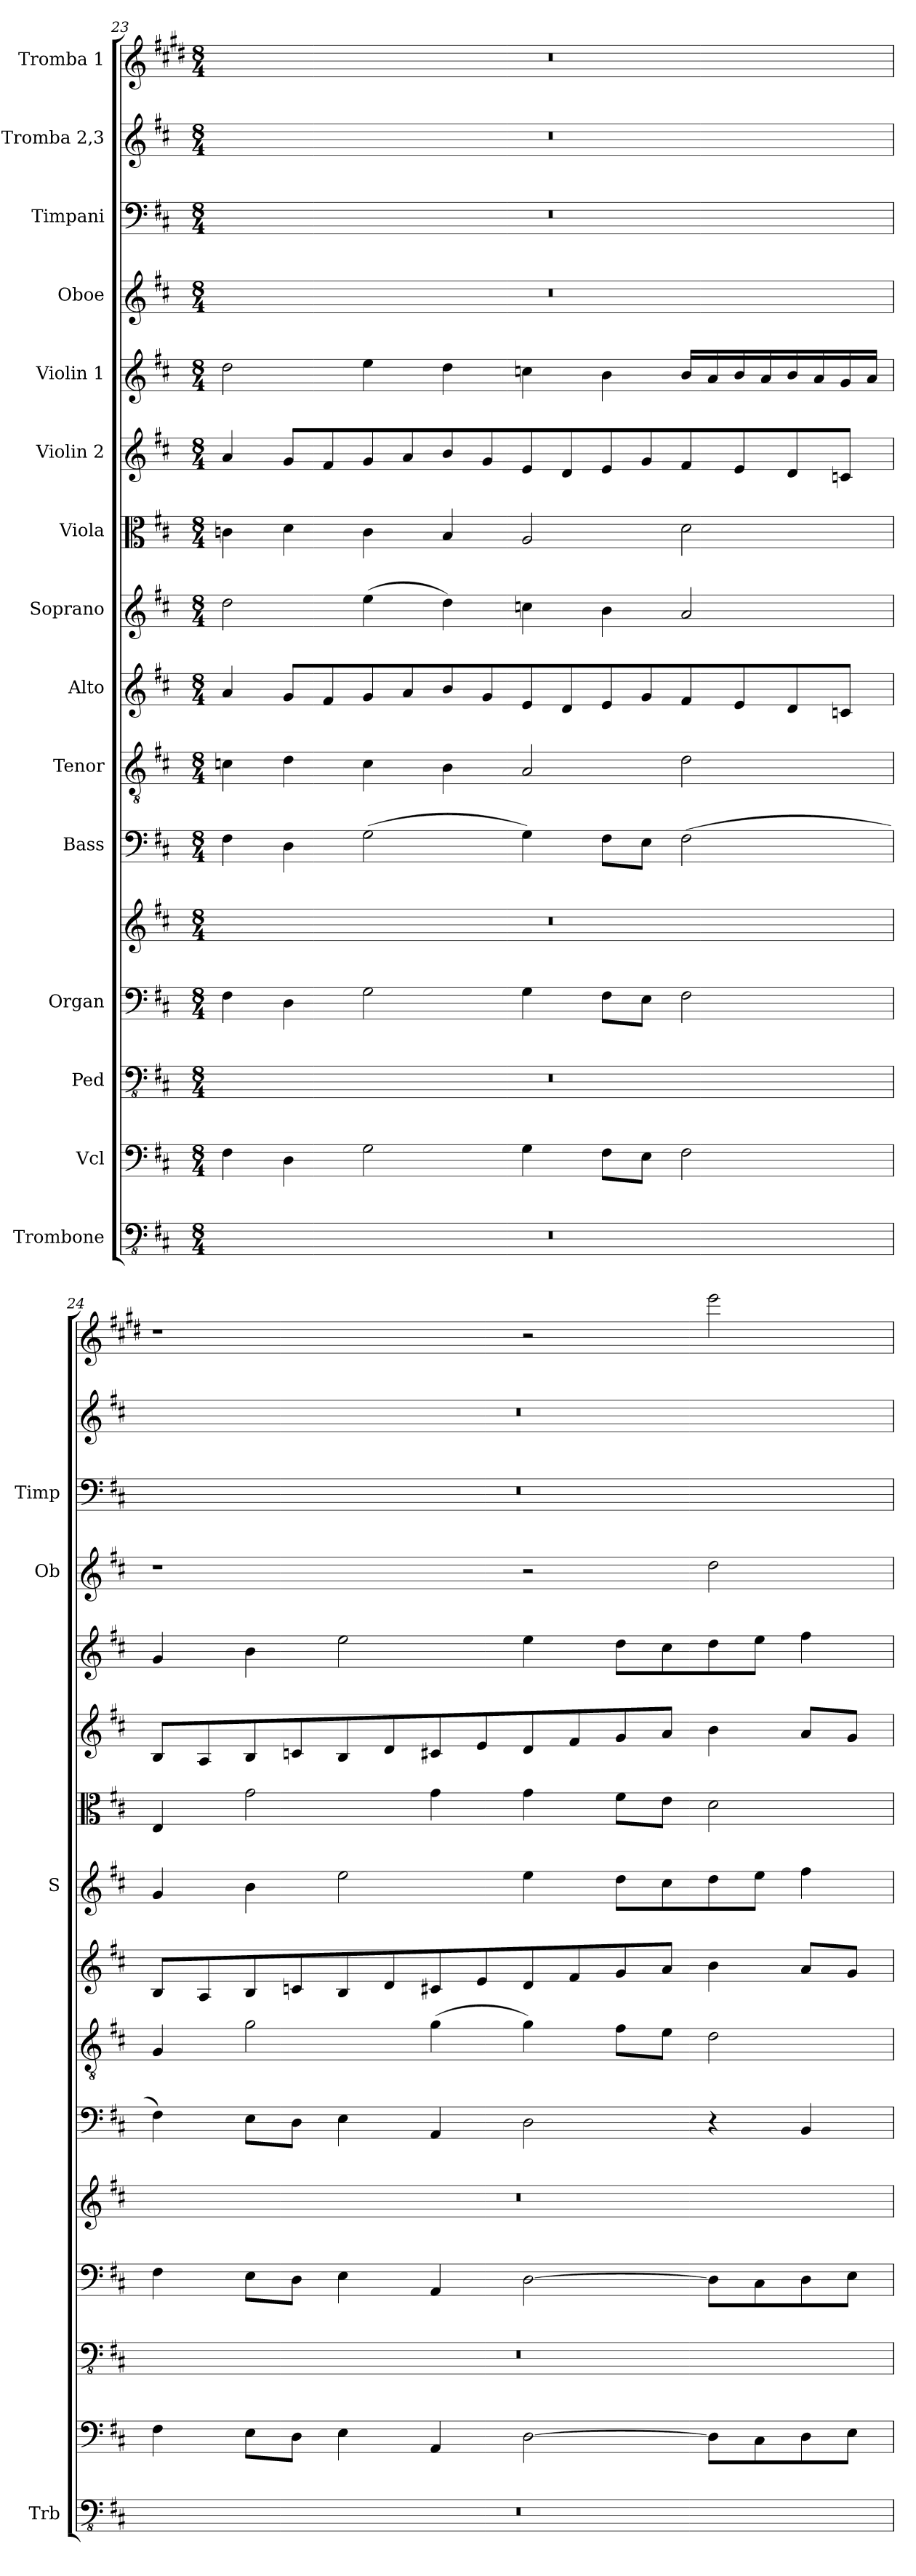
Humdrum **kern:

**kern	**kern	**kern	**kern	**kern	**kern	**kern	**kern	**kern	**kern	**kern	**kern	**kern	**kern	**kern	**kern
*part15	*part14	*part13	*part12	*part12	*part11	*part10	*part9	*part8	*part7	*part6	*part5	*part4	*part3	*part2	*part1
*staff16	*staff15	*staff14	*staff13	*staff12	*staff11	*staff10	*staff9	*staff8	*staff7	*staff6	*staff5	*staff4	*staff3	*staff2	*staff1
*I"Trombone	*I"Vcl	*I"Ped	*I"Organ	*	*I"Bass	*I"Tenor	*I"Alto	*I"Soprano	*I"Viola	*I"Violin 2	*I"Violin 1	*I"Oboe	*I"Timpani	*I"Tromba 2,3	*I"Tromba 1
*I'Trb	*	*	*	*	*	*	*	*I'S	*	*	*	*I'Ob	*I'Timp	*	*
*clefFv4	*clefF4	*clefFv4	*clefF4	*clefG2	*clefF4	*clefGv2	*clefG2	*clefG2	*clefC3	*clefG2	*clefG2	*clefG2	*clefF4	*clefG2	*clefG2
*	*	*	*	*	*	*	*	*	*	*	*	*	*	*	*ITrd1c2
*k[f#c#]	*k[f#c#]	*k[f#c#]	*k[f#c#]	*k[f#c#]	*k[f#c#]	*k[f#c#]	*k[f#c#]	*k[f#c#]	*k[f#c#]	*k[f#c#]	*k[f#c#]	*k[f#c#]	*k[f#c#]	*k[f#c#]	*k[f#c#]
*M8/4	*M8/4	*M8/4	*M8/4	*M8/4	*M8/4	*M8/4	*M8/4	*M8/4	*M8/4	*M8/4	*M8/4	*M8/4	*M8/4	*M8/4	*M8/4
=23	=23	=23	=23	=23	=23	=23	=23	=23	=23	=23	=23	=23	=23	=23	=23
0r	4F#\	0r	4F#\	0r	4F#\	4cn\	4a/	2dd\	4cn\	4a/	2dd\	0r	0r	0r	0r
.	4D\	.	4D\	.	4D\	4d\	8g/L	.	4d\	8g/L	.	.	.	.	.
.	.	.	.	.	.	.	8f#/	.	.	8f#/	.	.	.	.	.
.	2G\	.	2G\	.	(2G\	4c\	8g/	(4ee\	4c\	8g/	4ee\	.	.	.	.
.	.	.	.	.	.	.	8a/	.	.	8a/	.	.	.	.	.
.	.	.	.	.	.	4B\	8b/	4dd\)	4B/	8b/	4dd\	.	.	.	.
.	.	.	.	.	.	.	8g/	.	.	8g/	.	.	.	.	.
.	4G\	.	4G\	.	4G\)	2A/	8e/	4ccn\	2A/	8e/	4ccn\	.	.	.	.
.	.	.	.	.	.	.	8d/	.	.	8d/	.	.	.	.	.
.	8F#\L	.	8F#\L	.	8F#\L	.	8e/	4b\	.	8e/	4b\	.	.	.	.
.	8E\J	.	8E\J	.	8E\J	.	8g/	.	.	8g/	.	.	.	.	.
.	2F#\	.	2F#\	.	(2F#\	2d\	8f#/	2a/	2d\	8f#/	16b/LL	.	.	.	.
.	.	.	.	.	.	.	.	.	.	.	16a/	.	.	.	.
.	.	.	.	.	.	.	8e/	.	.	8e/	16b/	.	.	.	.
.	.	.	.	.	.	.	.	.	.	.	16a/	.	.	.	.
.	.	.	.	.	.	.	8d/	.	.	8d/	16b/	.	.	.	.
.	.	.	.	.	.	.	.	.	.	.	16a/	.	.	.	.
.	.	.	.	.	.	.	8cn/J	.	.	8cn/J	16g/	.	.	.	.
.	.	.	.	.	.	.	.	.	.	.	16a/JJ	.	.	.	.
!!LO:PB:g=z
=24	=24	=24	=24	=24	=24	=24	=24	=24	=24	=24	=24	=24	=24	=24	=24
0r	4F#\	0r	4F#\	0r	4F#\)	4G/	8B/L	4g/	4E/	8B/L	4g/	1r	0r	0r	1r
.	.	.	.	.	.	.	8A/	.	.	8A/	.	.	.	.	.
.	8E\L	.	8E\L	.	8E\L	2g\	8B/	4b\	2g\	8B/	4b\	.	.	.	.
.	8D\J	.	8D\J	.	8D\J	.	8cn/	.	.	8cn/	.	.	.	.	.
.	4E\	.	4E\	.	4E\	.	8B/	2ee\	.	8B/	2ee\	.	.	.	.
.	.	.	.	.	.	.	8d/	.	.	8d/	.	.	.	.	.
.	4AA/	.	4AA/	.	4AA/	(4g\	8c#X/	.	4g\	8c#X/	.	.	.	.	.
.	.	.	.	.	.	.	8e/	.	.	8e/	.	.	.	.	.
.	[2D\	.	[2D\	.	2D\	4g\)	8d/	4ee\	4g\	8d/	4ee\	2r	.	.	2r
.	.	.	.	.	.	.	8f#/	.	.	8f#/	.	.	.	.	.
.	.	.	.	.	.	8f#\L	8g/	8dd\L	8f#\L	8g/	8dd\L	.	.	.	.
.	.	.	.	.	.	8e\J	8a/J	8cc#\	8e\J	8a/J	8cc#\	.	.	.	.
.	8D\L]	.	8D\L]	.	4r	2d\	4b\	8dd\	2d\	4b\	8dd\	2dd\	.	.	2ddd\
.	8C#\	.	8C#\	.	.	.	.	8ee\J	.	.	8ee\J	.	.	.	.
.	8D\	.	8D\	.	4BB/	.	8a/L	4ff#\	.	8a/L	4ff#\	.	.	.	.
.	8E\J	.	8E\J	.	.	.	8g/J	.	.	8g/J	.	.	.	.	.
=	=	=	=	=	=	=	=	=	=	=	=	=	=	=	=
*-	*-	*-	*-	*-	*-	*-	*-	*-	*-	*-	*-	*-	*-	*-	*-
